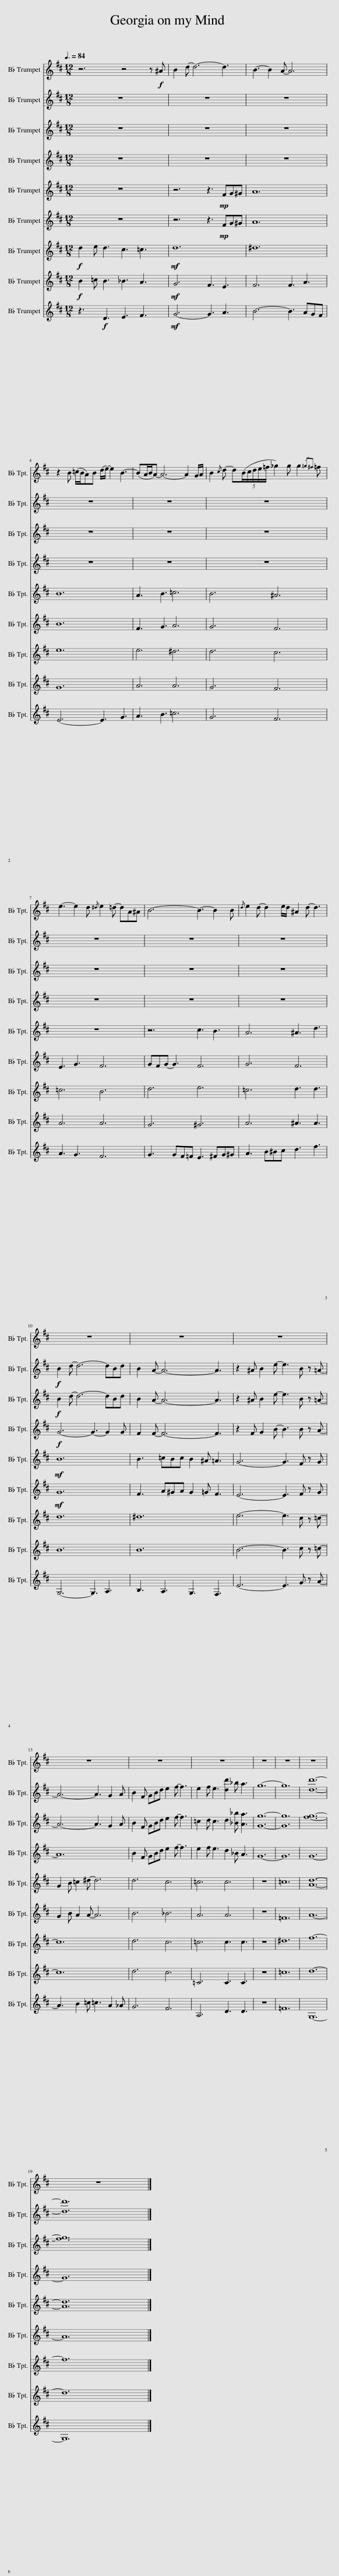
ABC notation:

X:1
%%score 1 2 3 4 5 6 7 8 9
L:1/8
Q:3/8=84
M:12/8
I:linebreak $
K:none
V:1 treble transpose=-2
V:2 treble transpose=-2
V:3 treble transpose=-2
V:4 treble transpose=-2
V:5 treble transpose=-2
V:6 treble transpose=-2
V:7 treble transpose=-2
V:8 treble transpose=-2
V:9 treble transpose=-2
V:1
[K:D] z6 z4 z!f! ^A | B2 d- d6- d3 | B3- B2 A- A6 |$ z2 B (=c/B/A)B (d/e/-) e2 B3- | (BA/B/A-) A6- A2 G/A/ | %5
 B2{/c} d- d(5:4:5(B/c/d/e/=f/ _g2) g g2{/=g^f} =f |$ e3- e2 d{/^d} e2 =d- dA^A | B6- B3- B2 B |{/d} e2 d- d2 e/d/ ^A2 d- d3 |$ z12 | %10
 z12 | z12 |$ z12 | z12 | z12 | %15
 z12 | z12 | z12 |$ z12 |] %19
V:2
[K:D] z12 | z12 | z12 |$ z12 | z12 | %5
 z12 |$ z12 | z12 | z12 |$!f! B2 d- d6- dBd | %10
 B2 A- A6- A3 | z2 ^A B2 e- e3 B z =A- |$ A6- A3 G2 A | B2 F GBd e2 f- f3 | e2 f e3 [dd']2 _b a3 | %15
 g12- | g12 | [dd']12- |$ [dd']12 |] %19
V:3
[K:D] z12 | z12 | z12 |$ z12 | z12 | %5
 z12 |$ z12 | z12 | z12 |$!f! B2 d- d6- dBd | %10
 B2 A- A6- A3 | z2 ^A B2 e- e3 B z =A- |$ A6- A3 G2 A | B2 F GBd e2 f- f3 | =c2 d c3 d2 [_B_b] [Aa]3 | %15
 [Gg]12- | [Gg]12 | [fg]12- |$ [fg]12 |] %19
V:4
[K:D] z12 | z12 | z12 |$ z12 | z12 | %5
 z12 |$ z12 | z12 | z12 |$!f! G6- G3- G2 G | %10
 F2 F- F6- F3 | z2 F G2 B- B3 B z A- |$ A12 | B2 F GBd e2 f- f3 | e2 f e3 d2 _B A3 | %15
 G12- | G12 | G12- |$ G12 |] %19
V:5
[K:D] z12 | z6 z3!mp! FG^G | A12 |$ B12 | A3 B3 =c6 | %5
 B6 ^A6 |$ z12 | z6 c3 B3 | A6 ^A3 d3 |$!mf! B12 | %10
 B3 =cBc B2 ^A =A3 | G6- G3 F z G |$ G2 B =c2 ^d- d6 | d6 c6 | =c6 c6 | %15
 z12 | =c12 | [Ad]12- |$ [Ad]12 |] %19
V:6
[K:D] z12 | z6 z3!mp! FG^G | A12 |$ B12 | F3 G3 A6 | %5
 G6 F6 |$ E3 G3 F6 | GFG- G3 F6 | G6 F6 |$!mf! G12 | %10
 F3 A^GA G2 =G F3 | E6- E3 F z G |$ G2 B A2 A- A6 | B6 _B6 | A6 A6 | %15
 z12 | =F12 | A12- |$ A12 |] %19
V:7
[K:D]!f! d2 e d3 c3 =c3 |!mf! d12 | ^d12 |$ e12 | e6 ^d6 | %5
 d6 c6 |$ =c6 B6 | d6 e6 | =c6 d3 d3 |$ d12 | %10
 ^d12 | e6- e3 c z =c- |$ c12 | d6 c6 | =c6 c3 c3 | %15
 z12 | ^d12 | f12- |$ f12 |] %19
V:8
[K:D]!f! B2 =c B3 _B3 A3 |!mf! G6 F3 E3 | F6 F3 A3 |$ G12 | A6 A6 | %5
 G6 F6 |$ A6 A6 | G6 ^G6 | A6 ^A3 A3 |$ B12 | %10
 B12 | B6- B3 c z =c- |$ c12 | d6 c6 | =C6 C3 C3 | %15
 z12 | =c12 | d12- |$ d12 |] %19
V:9
[K:D] z3!f! D3 E3 F3 |!mf! G6- G3 A3 | B6- B3 AGF |$ E6- E3 G3 | A3 B3 =c6 | %5
 G6 F6 |$ A3 G3 F6 | G3 GF=F E3 ^FG^G | A3 B^Bc d3 f3 |$ G,6- G,3 A,3 | %10
 B,3 A,3 G,3 F,3 | E6- E3 G z A- |$ A3 B2 =c =c3 A2 _A | G6 F6 | A,6 D3 D3 | %15
 z12 | =F12 | G,12- |$ G,12 |] %19
